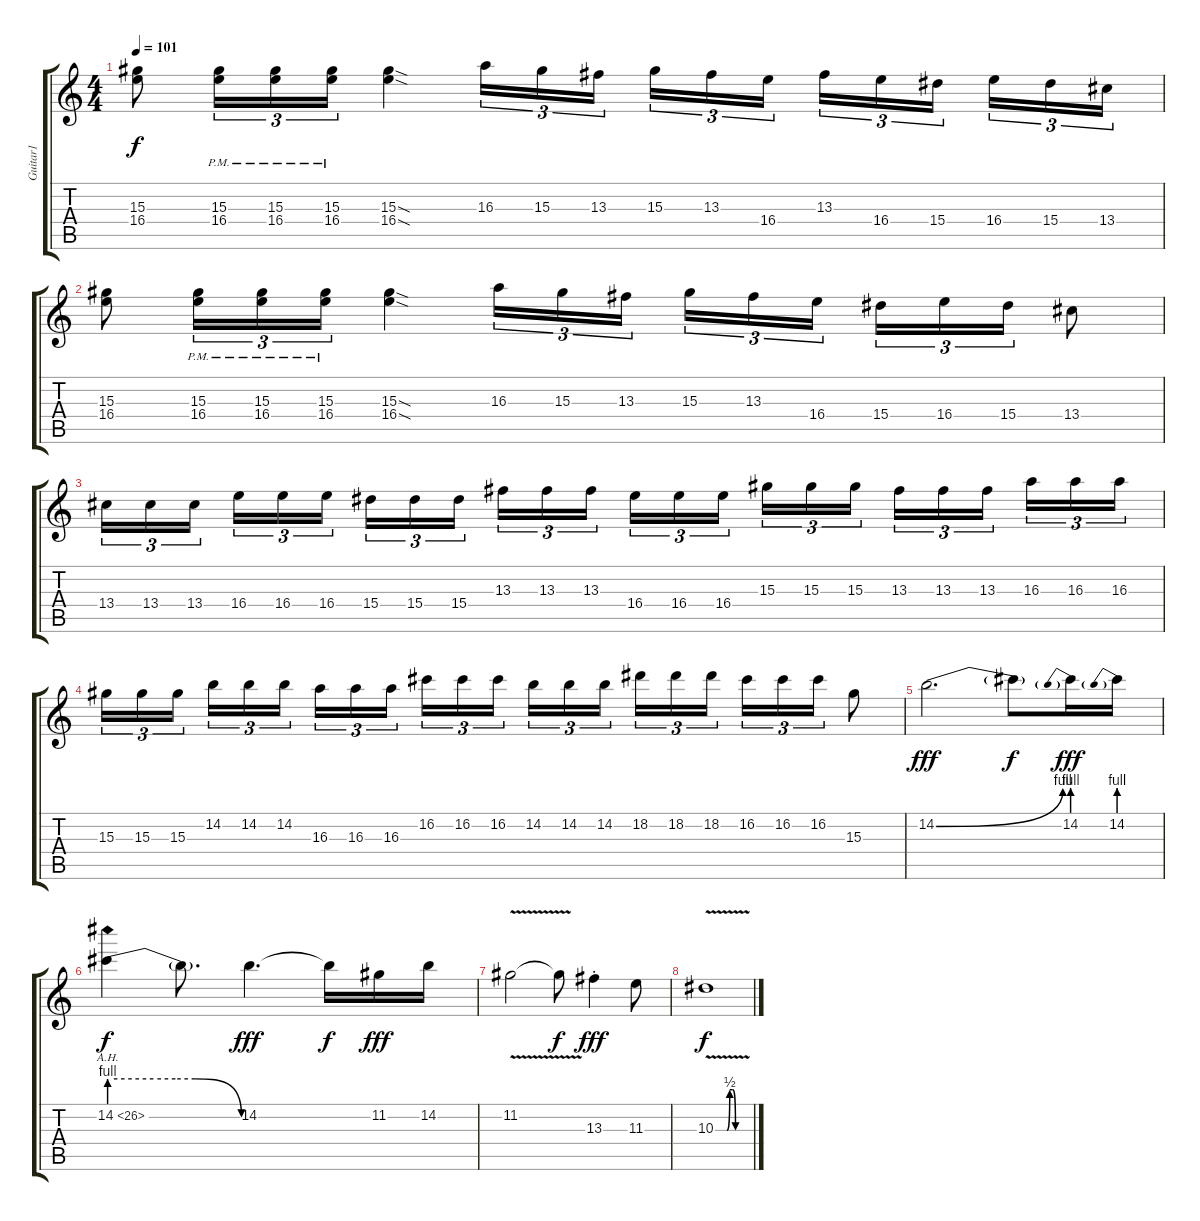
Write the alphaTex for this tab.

\track ("Guitar1" "Guitar1") {instrument distortionguitar}
\staff {score tabs}
\tuning (D4 A3 F3 C3 G2 D2) {hide}
\ts (4 4)
\tempo 101
\clef g2
\ks c
(15.3 16.4).8{dy f} (15.3{pm} 16.4{pm}).16{tu (3 2)} (15.3{pm} 16.4{pm}).16{tu (3 2)} (15.3{pm} 16.4{pm}).16{tu (3 2)} (15.3{sod} 16.4{sod}).4 16.3.16{tu (3 2)} 15.3.16{tu (3 2)} 13.3.16{tu (3 2) beam splitsecondary} 15.3.16{tu (3 2)} 13.3.16{tu (3 2)} 16.4.16{tu (3 2)} 13.3.16{tu (3 2)} 16.4.16{tu (3 2)} 15.4.16{tu (3 2) beam splitsecondary} 16.4.16{tu (3 2)} 15.4.16{tu (3 2)} 13.4.16{tu (3 2)} |
(15.3 16.4).8 (15.3{pm} 16.4{pm}).16{tu (3 2)} (15.3{pm} 16.4{pm}).16{tu (3 2)} (15.3{pm} 16.4{pm}).16{tu (3 2)} (15.3{sod} 16.4{sod}).4 16.3.16{tu (3 2)} 15.3.16{tu (3 2)} 13.3.16{tu (3 2) beam splitsecondary} 15.3.16{tu (3 2)} 13.3.16{tu (3 2)} 16.4.16{tu (3 2)} 15.4.16{tu (3 2)} 16.4.16{tu (3 2)} 15.4.16{tu (3 2)} 13.4.8 |
13.4.16{tu (3 2)} 13.4.16{tu (3 2)} 13.4.16{tu (3 2) beam splitsecondary} 16.4.16{tu (3 2)} 16.4.16{tu (3 2)} 16.4.16{tu (3 2)} 15.4.16{tu (3 2)} 15.4.16{tu (3 2)} 15.4.16{tu (3 2) beam splitsecondary} 13.3.16{tu (3 2)} 13.3.16{tu (3 2)} 13.3.16{tu (3 2)} 16.4.16{tu (3 2)} 16.4.16{tu (3 2)} 16.4.16{tu (3 2) beam splitsecondary} 15.3.16{tu (3 2)} 15.3.16{tu (3 2)} 15.3.16{tu (3 2)} 13.3.16{tu (3 2)} 13.3.16{tu (3 2)} 13.3.16{tu (3 2) beam splitsecondary} 16.3.16{tu (3 2)} 16.3.16{tu (3 2)} 16.3.16{tu (3 2)} |
15.3.16{tu (3 2)} 15.3.16{tu (3 2)} 15.3.16{tu (3 2) beam splitsecondary} 14.2.16{tu (3 2)} 14.2.16{tu (3 2)} 14.2.16{tu (3 2)} 16.3.16{tu (3 2)} 16.3.16{tu (3 2)} 16.3.16{tu (3 2) beam splitsecondary} 16.2.16{tu (3 2)} 16.2.16{tu (3 2)} 16.2.16{tu (3 2)} 14.2.16{tu (3 2)} 14.2.16{tu (3 2)} 14.2.16{tu (3 2) beam splitsecondary} 18.2.16{tu (3 2)} 18.2.16{tu (3 2)} 18.2.16{tu (3 2)} 16.2.16{tu (3 2)} 16.2.16{tu (3 2)} 16.2.16{tu (3 2)} 15.3.8 |
14.2{be (bend 0 0 60 4)}.2{d dy fff} 14.2{t}.8{dy f} 14.2{be (prebend 0 4 60 4)}.16{dy fff} 14.2{be (prebend 0 4 60 4)}.16 |
14.2{be (custom 0 4 20 4 30 4 39 4 60 0) ah 12}.4{dy f} 14.2{t}.8{d} 14.2.4{d dy fff} 14.2{t}.16{dy f} 11.2.16{dy fff} 14.2.16 |
11.2{v}.2 11.2{t}.8{dy f} 13.3{st}.4{dy fff} 11.3.8 |
10.3{be (custom 0 0 5 0 15 0 20 0 25 2 30 2 35 0 40 0 45 0 60 0) v}.1{dy f}
